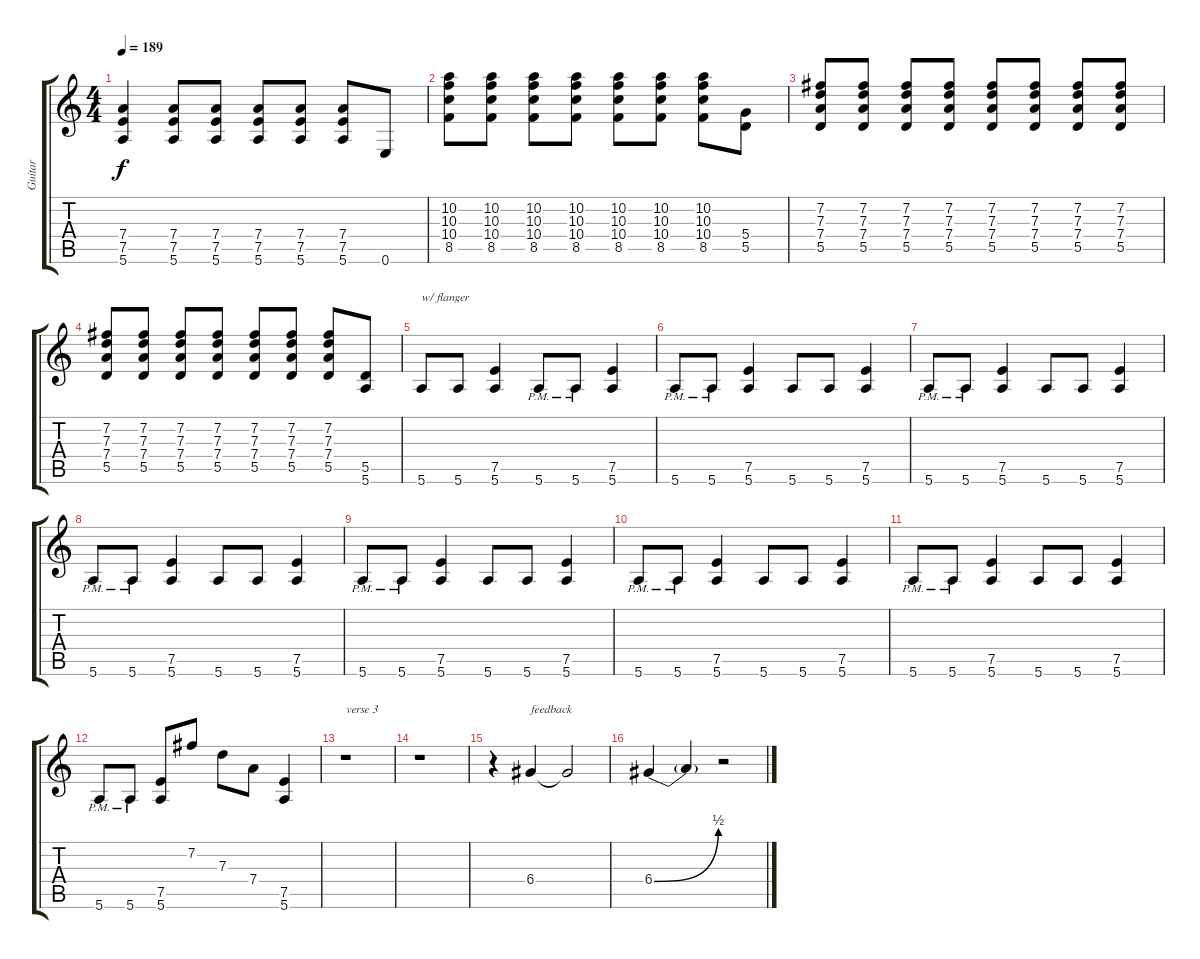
\track ("Guitar" "Guitar") {instrument distortionguitar}
\staff {score tabs}
\tuning (E4 B3 G3 D3 A2 E2) {hide}
\ts (4 4)
\tempo 189
\clef g2
\ks c
(7.4 7.5 5.6).4{dy f} (7.4 7.5 5.6).8 (7.4 7.5 5.6).8 (7.4 7.5 5.6).8 (7.4 7.5 5.6).8 (7.4 7.5 5.6).8 0.6.8 |
(10.2 10.3 10.4 8.5).8 (10.2 10.3 10.4 8.5).8 (10.2 10.3 10.4 8.5).8 (10.2 10.3 10.4 8.5).8 (10.2 10.3 10.4 8.5).8 (10.2 10.3 10.4 8.5).8 (10.2 10.3 10.4 8.5).8 (5.4 5.5).8 |
(7.2 7.3 7.4 5.5).8 (7.2 7.3 7.4 5.5).8 (7.2 7.3 7.4 5.5).8 (7.2 7.3 7.4 5.5).8 (7.2 7.3 7.4 5.5).8 (7.2 7.3 7.4 5.5).8 (7.2 7.3 7.4 5.5).8 (7.2 7.3 7.4 5.5).8 |
(7.2 7.3 7.4 5.5).8 (7.2 7.3 7.4 5.5).8 (7.2 7.3 7.4 5.5).8 (7.2 7.3 7.4 5.5).8 (7.2 7.3 7.4 5.5).8 (7.2 7.3 7.4 5.5).8 (7.2 7.3 7.4 5.5).8 (5.5 5.6).8 |
5.6.8{txt "w/ flanger" instrument electricguitarclean} 5.6.8 (7.5 5.6).4 5.6{pm}.8 5.6{pm}.8 (7.5 5.6).4 |
5.6{pm}.8 5.6{pm}.8 (7.5 5.6).4 5.6.8 5.6.8 (7.5 5.6).4 |
5.6{pm}.8 5.6{pm}.8 (7.5 5.6).4 5.6.8 5.6.8 (7.5 5.6).4 |
5.6{pm}.8 5.6{pm}.8 (7.5 5.6).4 5.6.8 5.6.8 (7.5 5.6).4 |
5.6{pm}.8 5.6{pm}.8 (7.5 5.6).4 5.6.8 5.6.8 (7.5 5.6).4 |
5.6{pm}.8 5.6{pm}.8 (7.5 5.6).4 5.6.8 5.6.8 (7.5 5.6).4 |
5.6{pm}.8 5.6{pm}.8 (7.5 5.6).4 5.6.8 5.6.8 (7.5 5.6).4 |
5.6{pm}.8 5.6{pm}.8 (7.5 5.6).8 7.2.8 7.3.8 7.4.8 (7.5 5.6).4 |
r.1{txt "verse 3" instrument distortionguitar} |
r.1 |
r.4 6.4.4{txt "feedback"} 6.4{t}.2 |
6.4{be (bend 0 0 60 2)}.4 6.4{t}.4 r.2
